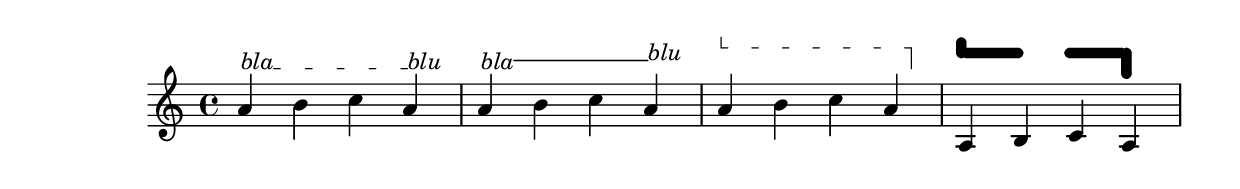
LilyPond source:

%% DO NOT EDIT this file manually; it is automatically
%% generated from LSR http://lsr.dsi.unimi.it
%% Make any changes in LSR itself, or in Documentation/snippets/new/ ,
%% and then run scripts/auxiliar/makelsr.py
%%
%% This file is in the public domain.
\version "2.17.25"

\header {
  lsrtags = "expressive-marks, text, tweaks-and-overrides"

  texidoc = "
The @code{\\startTextSpan} and @code{\\stopTextSpan} commands allow the
creation of text spanners as easily as pedal indications or
octavations. Override some properties of the @code{TextSpanner} object
to modify its output.

"
  doctitle = "Creating text spanners"
} % begin verbatim


\paper { ragged-right = ##f }

\relative c'' {
  \override TextSpanner.bound-details.left.text = #"bla"
  \override TextSpanner.bound-details.right.text = #"blu"
  a4 \startTextSpan
  b4 c
  a4 \stopTextSpan

  \override TextSpanner.style = #'line
  \once \override TextSpanner.bound-details.left.stencil-align-dir-y = #CENTER
  a4 \startTextSpan
  b4 c
  a4 \stopTextSpan

  \override TextSpanner.style = #'dashed-line
  \override TextSpanner.bound-details.left.text =
    \markup { \draw-line #'(0 . 1) }
  \override TextSpanner.bound-details.right.text =
    \markup { \draw-line #'(0 . -2) }
  \once \override TextSpanner.bound-details.right.padding = #-2

  a4 \startTextSpan
  b4 c
  a4 \stopTextSpan

  \set Staff.middleCPosition = #-13
  \override TextSpanner.dash-period = #10
  \override TextSpanner.dash-fraction = #0.5
  \override TextSpanner.thickness = #10
  a4 \startTextSpan
  b4 c
  a4 \stopTextSpan
}
